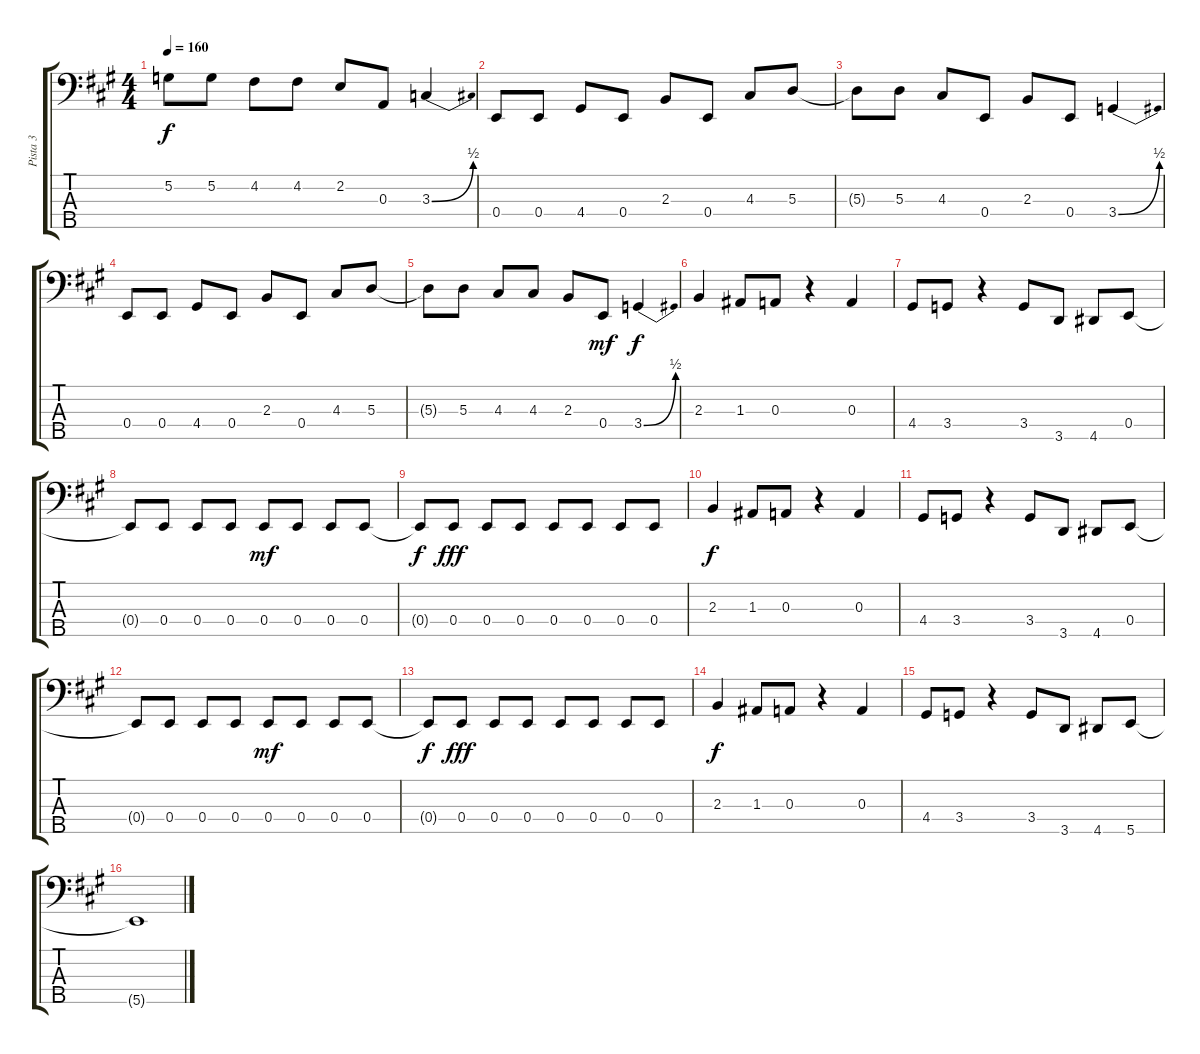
\track ("Pista 3" "Pista 3") {instrument electricbassfinger}
\staff {score tabs}
\tuning (G2 D2 A1 E1 B0) {hide}
\ts (4 4)
\tempo 160
\clef f4
\ks a
5.2{t}.8{dy f} 5.2.8 4.2.8 4.2.8 2.2.8 0.3.8 3.3{be (bend 0 0 60 2)}.4 |
0.4.8 0.4.8 4.4.8 0.4.8 2.3.8 0.4.8 4.3.8 5.3.8 |
5.3{t}.8 5.3.8 4.3.8 0.4.8 2.3.8 0.4.8 3.4{be (bend 0 0 60 2)}.4 |
0.4.8 0.4.8 4.4.8 0.4.8 2.3.8 0.4.8 4.3.8 5.3.8 |
5.3{t}.8 5.3.8 4.3.8 4.3.8 2.3.8 0.4.8{dy mf} 3.4{be (bend 0 0 60 2)}.4{dy f} |
2.3.4 1.3.8 0.3.8 r.4 0.3.4 |
4.4.8 3.4.8 r.4 3.4.8 3.5.8 4.5.8 0.4.8 |
0.4{t}.8 0.4.8 0.4.8 0.4.8 0.4.8{dy mf} 0.4.8 0.4.8 0.4.8 |
0.4{t}.8{dy f} 0.4.8{dy fff} 0.4.8 0.4.8 0.4.8 0.4.8 0.4.8 0.4.8 |
2.3.4{dy f} 1.3.8 0.3.8 r.4 0.3.4 |
4.4.8 3.4.8 r.4 3.4.8 3.5.8 4.5.8 0.4.8 |
0.4{t}.8 0.4.8 0.4.8 0.4.8 0.4.8{dy mf} 0.4.8 0.4.8 0.4.8 |
0.4{t}.8{dy f} 0.4.8{dy fff} 0.4.8 0.4.8 0.4.8 0.4.8 0.4.8 0.4.8 |
2.3.4{dy f} 1.3.8 0.3.8 r.4 0.3.4 |
4.4.8 3.4.8 r.4 3.4.8 3.5.8 4.5.8 5.5.8 |
5.5{t}.1
